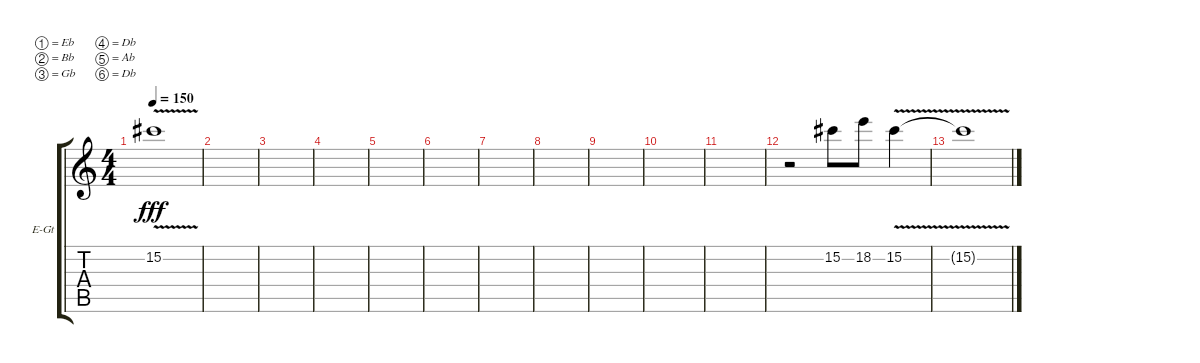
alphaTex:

\bracketExtendMode groupsimilarinstruments
\firstSystemTrackNameOrientation horizontal
\otherSystemsTrackNameOrientation horizontal
\track ("Solo Guitar 2" "E-Gt") {instrument distortionguitar}
\staff {score tabs}
\tuning (Eb4 Bb3 Gb3 Db3 Ab2 Db2)
\ts (4 4)
\tempo 150
\clef g2
\ks c
15.2{v t}.1{dy fff} |
|
|
|
|
|
|
|
|
|
|
r.2 15.2.8 18.2.8 15.2{v}.4 |
15.2{v t}.1
